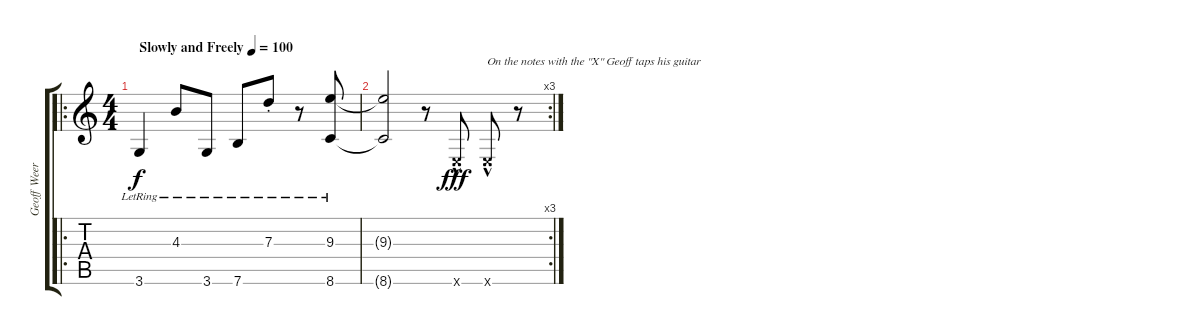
\track ("Geoff Weers" "Geoff Weer") {instrument acousticguitarsteel}
\staff {score tabs}
\tuning (E4 B3 G3 D3 A2 E2) {hide}
\ro
\ts (4 4)
\tempo (100 "Slowly and Freely")
\clef g2
\ks c
3.6{lr}.4{dy f instrument acousticguitarsteel} 4.3{lr}.8 3.6{lr}.8 7.6{lr}.8 7.3{st lr}.8 r.8 (9.3{lr} 8.6{lr}).8 |
\rc 3
(9.3{t} 8.6{t}).2 r.8 0.6{hac x}.8{dy fff} 0.6{hac x}.8{txt "On the notes with the \"X\" Geoff taps his guitar"} r.8
